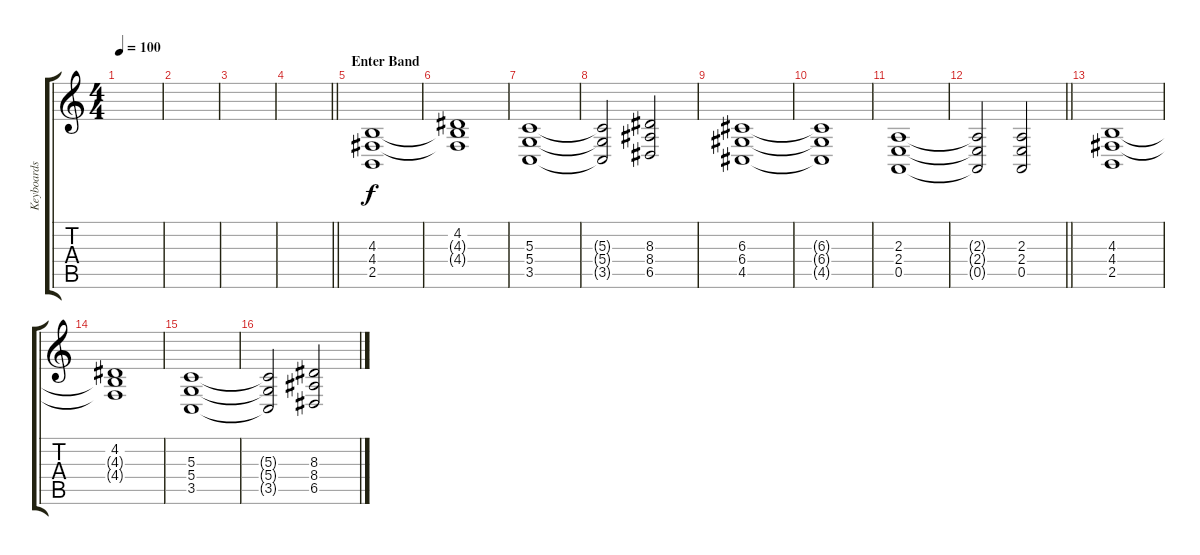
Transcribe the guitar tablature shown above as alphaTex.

\track ("Keyboards 3" "Keyboards ") {instrument brightacousticpiano}
\staff {score tabs}
\tuning (E4 B3 G3 D3 A2 E2) {hide}
\ts (4 4)
\tempo 100
\clef g2
\ks c
|
|
|
\barLineRight lightlight
|
\section ("" "Enter Band")
(4.3 4.4 2.5).1 |
(4.2 4.3{t} 4.4{t}).1 |
(5.3 5.4 3.5).1 |
(5.3{t} 5.4{t} 3.5{t}).2 (8.3 8.4 6.5).2 |
(6.3 6.4 4.5).1 |
(6.3{t} 6.4{t} 4.5{t}).1 |
(2.3 2.4 0.5).1 |
\barLineRight lightlight
(2.3{t} 2.4{t} 0.5{t}).2 (2.3 2.4 0.5).2 |
(4.3 4.4 2.5).1 |
(4.2 4.3{t} 4.4{t}).1 |
(5.3 5.4 3.5).1 |
(5.3{t} 5.4{t} 3.5{t}).2 (8.3 8.4 6.5).2
